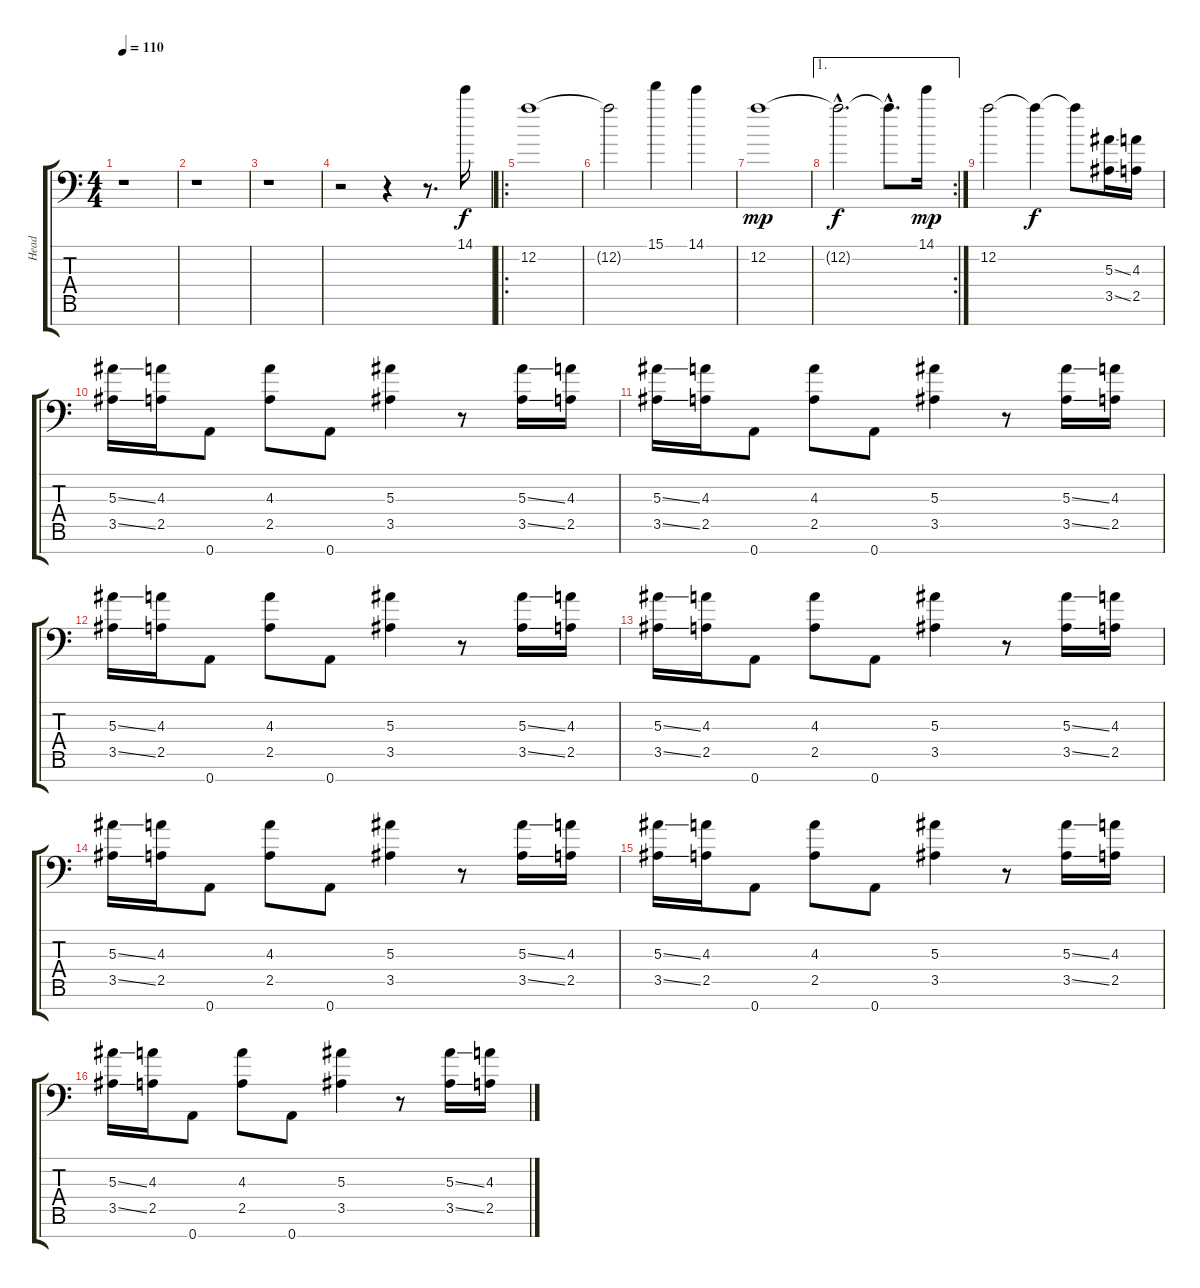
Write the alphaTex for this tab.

\track ("Head" "Head") {instrument overdrivenguitar}
\staff {score tabs}
\tuning (D4 A3 F3 C3 G2 D2 A1) {hide}
\ts (4 4)
\tempo 110
\clef f4
\ks c
r.1{dy f instrument overdrivenguitar} |
r.1 |
r.1 |
r.2{instrument sitar} r.4 r.8{d} 14.1.16 |
\ro
12.2.1{instrument sitar} |
12.2{t}.2{instrument sitar} 15.1.4 14.1.4 |
12.2.1{dy mp instrument sitar} |
\ae 1
\rc 2
12.2{hac t}.2{d dy f instrument sitar} 12.2{hac t}.8{d} 14.1.16{dy mp} |
12.2.2{instrument sitar} 12.2{t}.4{dy f} 12.2{t}.8 (5.3{ss} 3.5{ss}).16{instrument overdrivenguitar} (4.3 2.5).16 |
(5.3{ss} 3.5{ss}).16 (4.3 2.5).16 0.7.8 (4.3 2.5).8 0.7.8 (5.3 3.5).4 r.8 (5.3{ss} 3.5{ss}).16 (4.3 2.5).16 |
(5.3{ss} 3.5{ss}).16 (4.3 2.5).16 0.7.8 (4.3 2.5).8 0.7.8 (5.3 3.5).4 r.8 (5.3{ss} 3.5{ss}).16 (4.3 2.5).16 |
(5.3{ss} 3.5{ss}).16 (4.3 2.5).16 0.7.8 (4.3 2.5).8 0.7.8 (5.3 3.5).4 r.8 (5.3{ss} 3.5{ss}).16 (4.3 2.5).16 |
(5.3{ss} 3.5{ss}).16 (4.3 2.5).16 0.7.8 (4.3 2.5).8 0.7.8 (5.3 3.5).4 r.8 (5.3{ss} 3.5{ss}).16 (4.3 2.5).16 |
(5.3{ss} 3.5{ss}).16 (4.3 2.5).16 0.7.8 (4.3 2.5).8 0.7.8 (5.3 3.5).4 r.8 (5.3{ss} 3.5{ss}).16 (4.3 2.5).16 |
(5.3{ss} 3.5{ss}).16 (4.3 2.5).16 0.7.8 (4.3 2.5).8 0.7.8 (5.3 3.5).4 r.8 (5.3{ss} 3.5{ss}).16 (4.3 2.5).16 |
(5.3{ss} 3.5{ss}).16 (4.3 2.5).16 0.7.8 (4.3 2.5).8 0.7.8 (5.3 3.5).4 r.8 (5.3{ss} 3.5{ss}).16 (4.3 2.5).16
